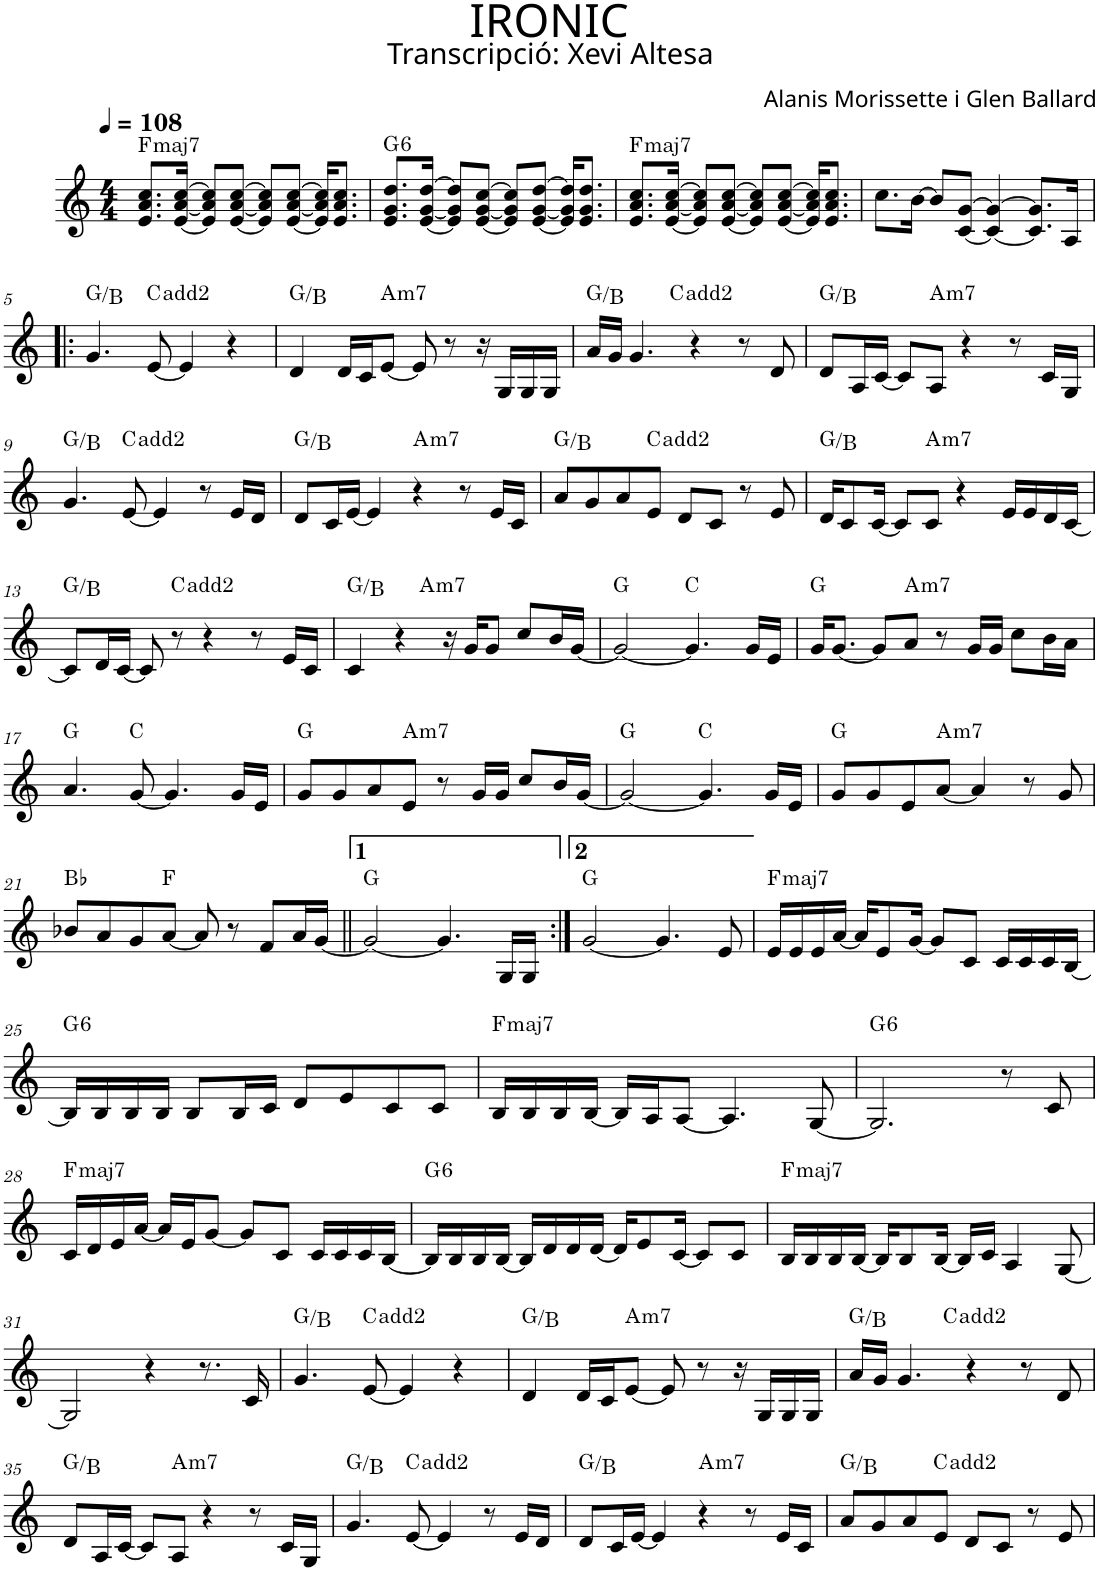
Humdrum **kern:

**kern	**harte
*part1	*part1
*staff1	*
*I"P1	*
*clefG2	*
*k[]	*
*M4/4	*
*MM108	*
=1	=1
!	!LO:H:kt=maj7
8.e/ 8.a/ 8.cc/L	F:maj7
[<16e/ [<16a/ [>16cc/Jk	.
8e/] 8a/] 8cc/]L	.
[<8e/ [<8a/ [>8cc/J	.
8e/] 8a/] 8cc/]L	.
[<8e/ [<8a/ [>8cc/J	.
16e/] 16a/] 16cc/]KL	.
8.e/ 8.a/ 8.cc/J	.
=2	=2
!	!LO:H:kt=6
8.e/ 8.g/ 8.dd/L	G:maj6
[<16e/ [<16g/ [>16dd/Jk	.
8e/] 8g/] 8dd/]L	.
[<8e/ [<8g/ [>8cc/J	.
8e/] 8g/] 8cc/]L	.
[<8e/ [<8g/ [>8dd/J	.
16e/] 16g/] 16dd/]KL	.
8.e/ 8.g/ 8.dd/J	.
=3	=3
!	!LO:H:kt=maj7
8.e/ 8.a/ 8.cc/L	F:maj7
[<16e/ [<16a/ [>16cc/Jk	.
8e/] 8a/] 8cc/]L	.
[<8e/ [<8a/ [>8cc/J	.
8e/] 8a/] 8cc/]L	.
[<8e/ [<8a/ [>8cc/J	.
16e/] 16a/] 16cc/]KL	.
8.e/ 8.a/ 8.cc/J	.
=4	=4
8.cc\L	.
[>16b\Jk	.
8b/L]	.
[<8c/ [>8g/J	.
4c/_ 4g/_	.
8.c/] 8.g/]L	.
16A/Jk	.
!!LO:LB:g=z
=5!|:	=5!|:
4.g/	G:maj/3
[<8e/	C:maj(2)
4e/]	.
4r	.
=6	=6
4d/	G:maj/3
16d/LL	.
16c/J	.
!	!LO:H:kt=m7
[<8e/J	A:min7
8e/]	.
8r	.
16r	.
16G/LL	.
16G/	.
16G/JJ	.
=7	=7
*^	*
16a/LL	4.ryy	G:maj/3
16g/JJ	.	.
4.g/	.	.
.	2ryy	C:maj(2)
4r	.	.
8r	.	.
8d/	8ryy	.
*v	*v	*
=8	=8
8d/L	G:maj/3
16A/L	.
[<16c/JJ	.
8c/L]	.
!	!LO:H:kt=m7
8A/J	A:min7
4r	.
8r	.
16c/LL	.
16G/JJ	.
!!LO:LB:g=z
=9	=9
4.g/	G:maj/3
[<8e/	C:maj(2)
4e/]	.
8r	.
16e/LL	.
16d/JJ	.
=10	=10
8d/L	G:maj/3
16c/L	.
[<16e/JJ	.
4e/]	.
!	!LO:H:kt=m7
4r	A:min7
8r	.
16e/LL	.
16c/JJ	.
=11	=11
8a/L	G:maj/3
8g/	.
8a/	.
8e/J	C:maj(2)
8d/L	.
8c/J	.
8r	.
8e/	.
=12	=12
16d/KL	G:maj/3
8c/	.
[<16c/Jk	.
8c/L]	.
!	!LO:H:kt=m7
8c/J	A:min7
4r	.
16e/LL	.
16e/	.
16d/	.
[<16c/JJ	.
!!LO:LB:g=z
=13	=13
8c/L]	G:maj/3
16d/L	.
[<16c/JJ	.
8c/]	.
8r	C:maj(2)
4r	.
8r	.
16e/LL	.
16c/JJ	.
=14	=14
*^	*
4c/	4.ryy	G:maj/3
4r	.	.
!	!	!LO:H:kt=m7
.	2ryy	A:min7
16r	.	.
16g/KL	.	.
8g/J	.	.
8cc/L	.	.
16b/L	8ryy	.
[<16g/JJ	.	.
*v	*v	*
=15	=15
2g/_	G:maj
4.g/]	C:maj
16g/LL	.
16e/JJ	.
=16	=16
16g/KL	G:maj
[<8.g/J	.
8g/L]	.
!	!LO:H:kt=m7
8a/J	A:min7
8r	.
16g/LL	.
16g/JJ	.
8cc\L	.
16b\L	.
16a\JJ	.
!!LO:LB:g=z
=17	=17
4.a/	G:maj
[<8g/	C:maj
4.g/]	.
16g/LL	.
16e/JJ	.
=18	=18
8g/L	G:maj
8g/	.
8a/	.
!	!LO:H:kt=m7
8e/J	A:min7
8r	.
16g/LL	.
16g/JJ	.
8cc/L	.
16b/L	.
[<16g/JJ	.
=19	=19
2g/_	G:maj
4.g/]	C:maj
16g/LL	.
16e/JJ	.
=20	=20
8g/L	G:maj
8g/	.
8e/	.
!	!LO:H:kt=m7
[<8a/J	A:min7
4a/]	.
8r	.
8g/	.
!!LO:LB:g=z
=21	=21
8b-X/L	Bb:maj
8a/	.
8g/	.
[<8a/J	F:maj
8a/]	.
8r	.
8f/L	.
16a/L	.
[<16g/JJ	.
=22||	=22||
2g/_	G:maj
4.g/]	.
16G/LL	.
16G/JJ	.
=23:|!	=23:|!
[<2g/	G:maj
4.g/]	.
8e/	.
=24	=24
!	!LO:H:kt=maj7
16e/LL	F:maj7
16e/	.
16e/	.
[<16a/JJ	.
16a/KL]	.
8e/	.
[<16g/Jk	.
8g/L]	.
8c/J	.
16c/LL	.
16c/	.
16c/	.
[<16B/JJ	.
!!LO:LB:g=z
=25	=25
!	!LO:H:kt=6
16B/LL]	G:maj6
16B/	.
16B/	.
16B/JJ	.
8B/L	.
16B/L	.
16c/JJ	.
8d/L	.
8e/	.
8c/	.
8c/J	.
=26	=26
!	!LO:H:kt=maj7
16B/LL	F:maj7
16B/	.
16B/	.
[<16B/JJ	.
16B/LL]	.
16A/J	.
[<8A/J	.
4.A/]	.
[<8G/	.
=27	=27
!	!LO:H:kt=6
2.G/]	G:maj6
8r	.
8c/	.
!!LO:LB:g=z
=28	=28
!	!LO:H:kt=maj7
16c/LL	F:maj7
16d/	.
16e/	.
[<16a/JJ	.
16a/LL]	.
16e/J	.
[<8g/J	.
8g/L]	.
8c/J	.
16c/LL	.
16c/	.
16c/	.
[<16B/JJ	.
=29	=29
!	!LO:H:kt=6
16B/LL]	G:maj6
16B/	.
16B/	.
[<16B/JJ	.
16B/LL]	.
16d/	.
16d/	.
[<16d/JJ	.
16d/KL]	.
8e/	.
[<16c/Jk	.
8c/L]	.
8c/J	.
=30	=30
!	!LO:H:kt=maj7
16B/LL	F:maj7
16B/	.
16B/	.
[<16B/JJ	.
16B/KL]	.
8B/	.
[<16B/Jk	.
16B/LL]	.
16c/JJ	.
4A/	.
[<8G/	.
!!LO:LB:g=z
=31	=31
2G/]	.
4r	.
8.r	.
16c/	.
=32	=32
4.g/	G:maj/3
[<8e/	C:maj(2)
4e/]	.
4r	.
=33	=33
4d/	G:maj/3
16d/LL	.
16c/J	.
!	!LO:H:kt=m7
[<8e/J	A:min7
8e/]	.
8r	.
16r	.
16G/LL	.
16G/	.
16G/JJ	.
=34	=34
*^	*
16a/LL	4.ryy	G:maj/3
16g/JJ	.	.
4.g/	.	.
.	2ryy	C:maj(2)
4r	.	.
8r	.	.
8d/	8ryy	.
*v	*v	*
!!LO:LB:g=z
=35	=35
8d/L	G:maj/3
16A/L	.
[<16c/JJ	.
8c/L]	.
!	!LO:H:kt=m7
8A/J	A:min7
4r	.
8r	.
16c/LL	.
16G/JJ	.
=36	=36
4.g/	G:maj/3
[<8e/	C:maj(2)
4e/]	.
8r	.
16e/LL	.
16d/JJ	.
=37	=37
8d/L	G:maj/3
16c/L	.
[<16e/JJ	.
4e/]	.
!	!LO:H:kt=m7
4r	A:min7
8r	.
16e/LL	.
16c/JJ	.
=38	=38
8a/L	G:maj/3
8g/	.
8a/	.
8e/J	C:maj(2)
8d/L	.
8c/J	.
8r	.
8e/	.
=	=
*-	*-
